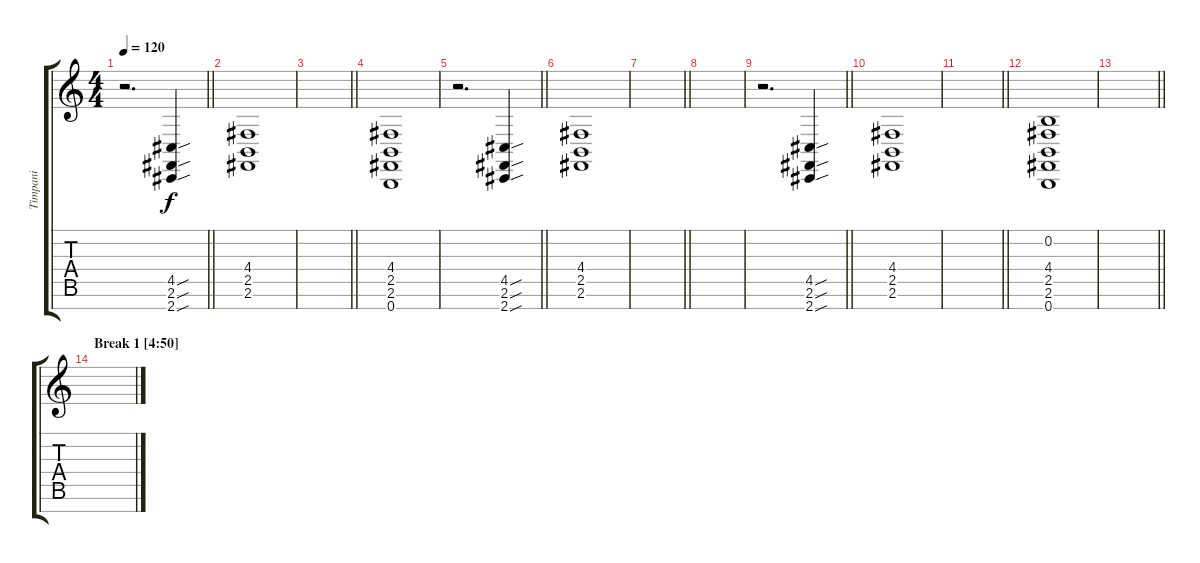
\track ("Timpani" "Timpani") {instrument timpani}
\staff {score tabs}
\tuning (E4 B3 G3 D3 A2 E2 B1) {hide}
\ts (4 4)
\tempo 120
\clef g2
\barLineRight lightlight
\ks c
r.2{d dy f} (4.5{sou} 2.6{sou} 2.7{sou}).4 |
(4.4 2.5 2.6).1 |
\barLineRight lightlight
|
(4.4 2.5 2.6 0.7).1 |
\barLineRight lightlight
r.2{d} (4.5{sou} 2.6{sou} 2.7{sou}).4 |
(4.4 2.5 2.6).1 |
\barLineRight lightlight
|
|
\barLineRight lightlight
r.2{d} (4.5{sou} 2.6{sou} 2.7{sou}).4 |
(4.4 2.5 2.6).1 |
\barLineRight lightlight
|
(0.2 4.4 2.5 2.6 0.7).1 |
\barLineRight lightlight
|
\section ("" "Break 1 [4:50]")
